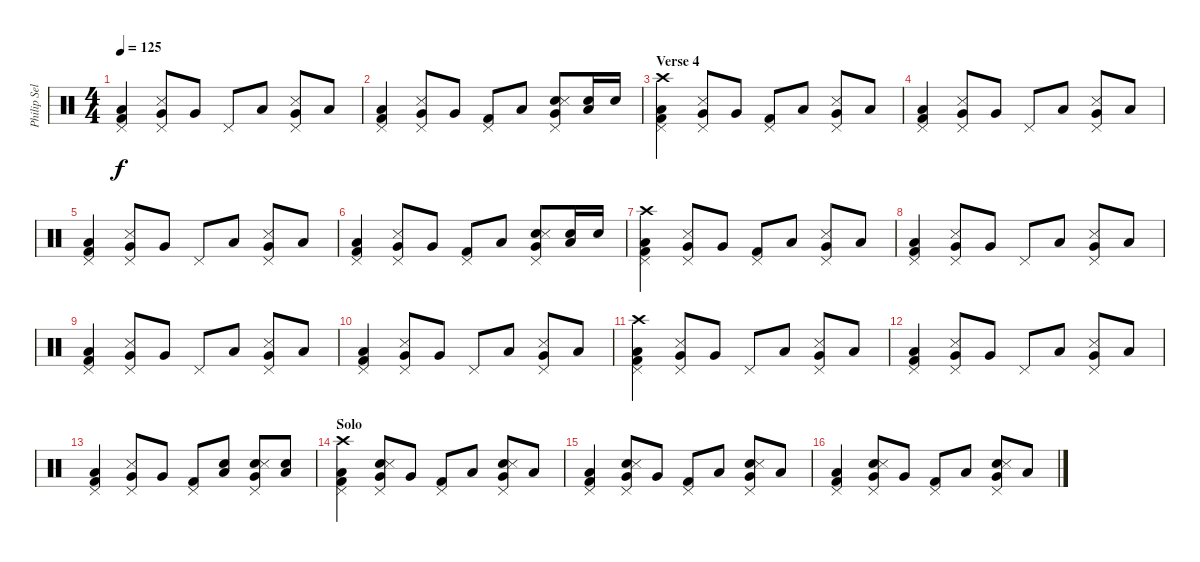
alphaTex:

\track ("Philip Selway" "Philip Sel") {instrument percussion}
\staff {score}
\articulation defaults
\ts (4 4)
\tempo 125
\clef neutral
\ks c
("Pedal Hi-Hat (hit)" "Low Floor Tom (hit)" "Kick (hit) 2").4{dy f} ("Pedal Hi-Hat (hit)" "Snare (side stick) 3" "Very Low Tom (hit)").8 "Very Low Tom (hit)".8 "Pedal Hi-Hat (hit)".8 "Low Floor Tom (hit)".8 ("Pedal Hi-Hat (hit)" "Snare (side stick) 3" "Very Low Tom (hit)").8 "Low Floor Tom (hit)".8 |
("Pedal Hi-Hat (hit)" "Low Floor Tom (hit)" "Kick (hit) 2").4 ("Pedal Hi-Hat (hit)" "Snare (side stick) 3" "Very Low Tom (hit)").8 "Very Low Tom (hit)".8 ("Pedal Hi-Hat (hit)" "Kick (hit) 2").8 "Low Floor Tom (hit)".8 ("Pedal Hi-Hat (hit)" "Electric Snare (hit)" "Snare (side stick) 3" "Very Low Tom (hit)").8 ("Electric Snare (hit)" "Low Floor Tom (hit)").16 "Electric Snare (hit)".16 |
\section ("" "Verse 4")
("Crash high (hit)" "Pedal Hi-Hat (hit)" "Low Floor Tom (hit)" "Kick (hit) 2").4 ("Pedal Hi-Hat (hit)" "Snare (side stick) 3" "Very Low Tom (hit)").8 "Very Low Tom (hit)".8 ("Pedal Hi-Hat (hit)" "Kick (hit) 2").8 "Low Floor Tom (hit)".8 ("Pedal Hi-Hat (hit)" "Snare (side stick) 3" "Very Low Tom (hit)").8 "Low Floor Tom (hit)".8 |
("Pedal Hi-Hat (hit)" "Low Floor Tom (hit)" "Kick (hit) 2").4 ("Pedal Hi-Hat (hit)" "Snare (side stick) 3" "Very Low Tom (hit)").8 "Very Low Tom (hit)".8 "Pedal Hi-Hat (hit)".8 "Low Floor Tom (hit)".8 ("Pedal Hi-Hat (hit)" "Snare (side stick) 3" "Very Low Tom (hit)").8 "Low Floor Tom (hit)".8 |
("Pedal Hi-Hat (hit)" "Low Floor Tom (hit)" "Kick (hit) 2").4 ("Pedal Hi-Hat (hit)" "Snare (side stick) 3" "Very Low Tom (hit)").8 "Very Low Tom (hit)".8 "Pedal Hi-Hat (hit)".8 "Low Floor Tom (hit)".8 ("Pedal Hi-Hat (hit)" "Snare (side stick) 3" "Very Low Tom (hit)").8 "Low Floor Tom (hit)".8 |
("Pedal Hi-Hat (hit)" "Low Floor Tom (hit)" "Kick (hit) 2").4 ("Pedal Hi-Hat (hit)" "Snare (side stick) 3" "Very Low Tom (hit)").8 "Very Low Tom (hit)".8 ("Pedal Hi-Hat (hit)" "Kick (hit) 2").8 "Low Floor Tom (hit)".8 ("Pedal Hi-Hat (hit)" "Electric Snare (hit)" "Snare (side stick) 3" "Very Low Tom (hit)").8 ("Electric Snare (hit)" "Low Floor Tom (hit)").16 "Electric Snare (hit)".16 |
("Crash high (hit)" "Pedal Hi-Hat (hit)" "Low Floor Tom (hit)" "Kick (hit) 2").4 ("Pedal Hi-Hat (hit)" "Snare (side stick) 3" "Very Low Tom (hit)").8 "Very Low Tom (hit)".8 ("Pedal Hi-Hat (hit)" "Kick (hit) 2").8 "Low Floor Tom (hit)".8 ("Pedal Hi-Hat (hit)" "Snare (side stick) 3" "Very Low Tom (hit)").8 "Low Floor Tom (hit)".8 |
("Pedal Hi-Hat (hit)" "Low Floor Tom (hit)" "Kick (hit) 2").4 ("Pedal Hi-Hat (hit)" "Snare (side stick) 3" "Very Low Tom (hit)").8 "Very Low Tom (hit)".8 "Pedal Hi-Hat (hit)".8 "Low Floor Tom (hit)".8 ("Pedal Hi-Hat (hit)" "Snare (side stick) 3" "Very Low Tom (hit)").8 "Low Floor Tom (hit)".8 |
("Pedal Hi-Hat (hit)" "Low Floor Tom (hit)" "Kick (hit) 2").4 ("Pedal Hi-Hat (hit)" "Snare (side stick) 3" "Very Low Tom (hit)").8 "Very Low Tom (hit)".8 "Pedal Hi-Hat (hit)".8 "Low Floor Tom (hit)".8 ("Pedal Hi-Hat (hit)" "Snare (side stick) 3" "Very Low Tom (hit)").8 "Low Floor Tom (hit)".8 |
("Pedal Hi-Hat (hit)" "Low Floor Tom (hit)" "Kick (hit) 2").4 ("Pedal Hi-Hat (hit)" "Snare (side stick) 3" "Very Low Tom (hit)").8 "Very Low Tom (hit)".8 "Pedal Hi-Hat (hit)".8 "Low Floor Tom (hit)".8 ("Pedal Hi-Hat (hit)" "Snare (side stick) 3" "Very Low Tom (hit)").8 "Low Floor Tom (hit)".8 |
("Crash high (hit)" "Pedal Hi-Hat (hit)" "Low Floor Tom (hit)" "Kick (hit) 2").4 ("Pedal Hi-Hat (hit)" "Snare (side stick) 3" "Very Low Tom (hit)").8 "Very Low Tom (hit)".8 "Pedal Hi-Hat (hit)".8 "Low Floor Tom (hit)".8 ("Pedal Hi-Hat (hit)" "Snare (side stick) 3" "Very Low Tom (hit)").8 "Low Floor Tom (hit)".8 |
("Pedal Hi-Hat (hit)" "Low Floor Tom (hit)" "Kick (hit) 2").4 ("Pedal Hi-Hat (hit)" "Snare (side stick) 3" "Very Low Tom (hit)").8 "Very Low Tom (hit)".8 "Pedal Hi-Hat (hit)".8 "Low Floor Tom (hit)".8 ("Pedal Hi-Hat (hit)" "Snare (side stick) 3" "Very Low Tom (hit)").8 "Low Floor Tom (hit)".8 |
("Pedal Hi-Hat (hit)" "Low Floor Tom (hit)" "Kick (hit) 2").4 ("Pedal Hi-Hat (hit)" "Snare (side stick) 3" "Very Low Tom (hit)").8 "Very Low Tom (hit)".8 ("Pedal Hi-Hat (hit)" "Kick (hit) 2").8 ("Electric Snare (hit)" "Low Floor Tom (hit)").8 ("Pedal Hi-Hat (hit)" "Electric Snare (hit)" "Snare (side stick) 3" "Very Low Tom (hit)").8 ("Electric Snare (hit)" "Low Floor Tom (hit)").8 |
\section ("" "Solo")
("Crash high (hit)" "Pedal Hi-Hat (hit)" "Low Floor Tom (hit)" "Kick (hit) 2").4 ("Pedal Hi-Hat (hit)" "Electric Snare (hit)" "Snare (side stick) 3" "Very Low Tom (hit)").8 "Very Low Tom (hit)".8 ("Pedal Hi-Hat (hit)" "Kick (hit) 2").8 "Low Floor Tom (hit)".8 ("Pedal Hi-Hat (hit)" "Electric Snare (hit)" "Snare (side stick) 3" "Very Low Tom (hit)").8 "Low Floor Tom (hit)".8 |
("Pedal Hi-Hat (hit)" "Low Floor Tom (hit)" "Kick (hit) 2").4 ("Pedal Hi-Hat (hit)" "Electric Snare (hit)" "Snare (side stick) 3" "Very Low Tom (hit)").8 "Very Low Tom (hit)".8 ("Pedal Hi-Hat (hit)" "Kick (hit) 2").8 "Low Floor Tom (hit)".8 ("Pedal Hi-Hat (hit)" "Electric Snare (hit)" "Snare (side stick) 3" "Very Low Tom (hit)").8 "Low Floor Tom (hit)".8 |
("Pedal Hi-Hat (hit)" "Low Floor Tom (hit)" "Kick (hit) 2").4 ("Pedal Hi-Hat (hit)" "Electric Snare (hit)" "Snare (side stick) 3" "Very Low Tom (hit)").8 "Very Low Tom (hit)".8 ("Pedal Hi-Hat (hit)" "Kick (hit) 2").8 "Low Floor Tom (hit)".8 ("Pedal Hi-Hat (hit)" "Electric Snare (hit)" "Snare (side stick) 3" "Very Low Tom (hit)").8 "Low Floor Tom (hit)".8
